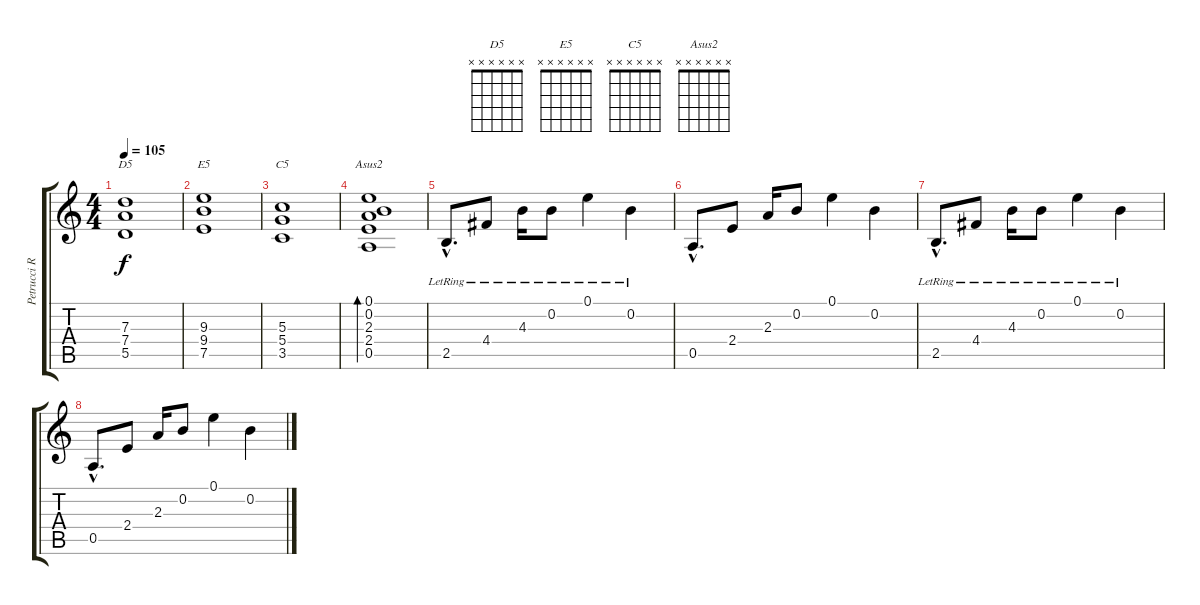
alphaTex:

\track ("Petrucci Rhythm" "Petrucci R") {instrument acousticguitarsteel}
\staff {score tabs}
\tuning (E4 B3 G3 D3 A2 E2) {hide}
\chord ("D5" x x x x x x) {firstfret 0}
\chord ("E5" x x x x x x) {firstfret 0}
\chord ("C5" x x x x x x) {firstfret 0}
\chord ("Asus2" x x x x x x) {firstfret 0}
\ts (4 4)
\tempo 105
\clef g2
\ks c
(7.3 7.4 5.5).1{ch "D5" dy f} |
(9.3 9.4 7.5).1{ch "E5"} |
(5.3 5.4 3.5).1{ch "C5"} |
(0.1 0.2 2.3 2.4 0.5).1{bd 120 ch "Asus2"} |
2.5{hac lr}.8{d instrument acousticguitarsteel} 4.4{lr}.8 4.3{lr}.16 0.2{lr}.8 0.1{lr}.4 0.2{lr}.4 |
0.5{hac}.8{d} 2.4.8 2.3.16 0.2.8 0.1.4 0.2.4 |
2.5{hac lr}.8{d} 4.4{lr}.8 4.3{lr}.16 0.2{lr}.8 0.1{lr}.4 0.2{lr}.4 |
0.5{hac}.8{d} 2.4.8 2.3.16 0.2.8 0.1.4 0.2.4
